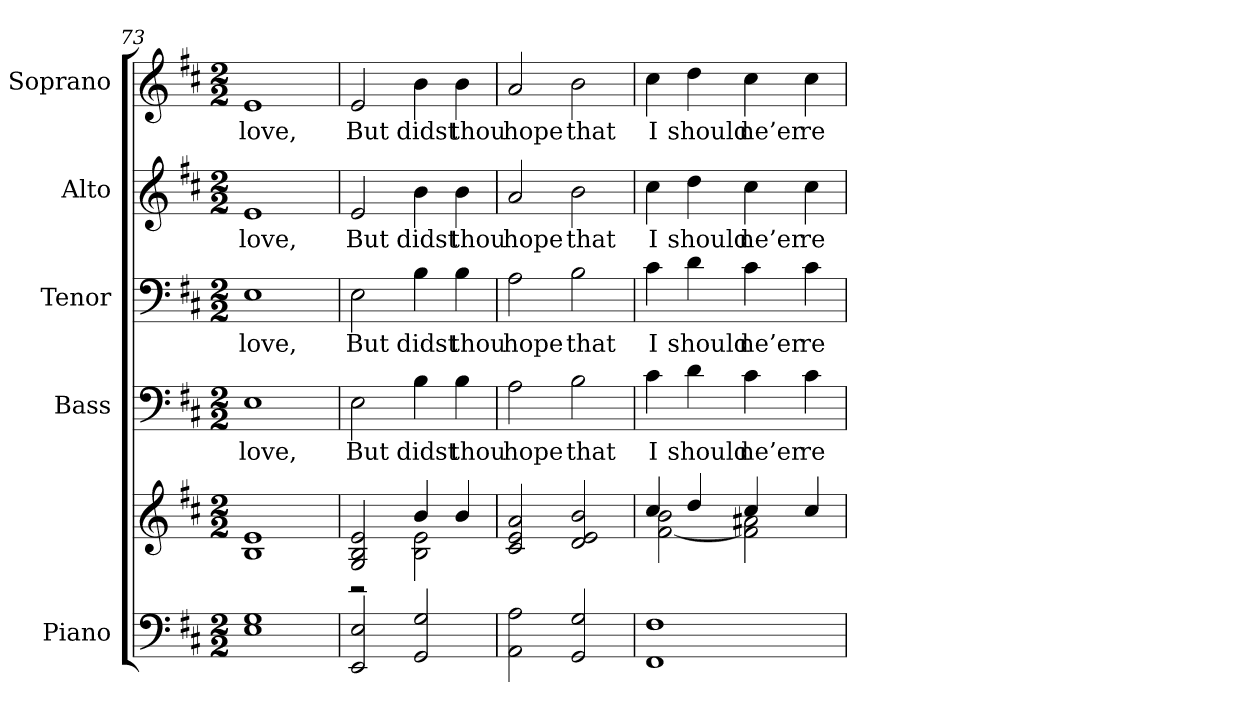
**kern	**kern	**kern	**text	**kern	**text	**kern	**text	**kern	**text
*part5	*part5	*part4	*part4	*part3	*part3	*part2	*part2	*part1	*part1
*staff6	*staff5	*staff4	*staff4	*staff3	*staff3	*staff2	*staff2	*staff1	*staff1
*I"Piano	*	*I"Bass	*	*I"Tenor	*	*I"Alto	*	*I"Soprano	*
*I'Pno.	*	*I'B.	*	*I'T.	*	*I'A.	*	*I'S.	*
*clefF4	*clefG2	*clefF4	*	*clefF4	*	*clefG2	*	*clefG2	*
*k[f#c#]	*k[f#c#]	*k[f#c#]	*	*k[f#c#]	*	*k[f#c#]	*	*k[f#c#]	*
*D:	*D:	*D:	*	*D:	*	*D:	*	*D:	*
*M2/2	*M2/2	*M2/2	*	*M2/2	*	*M2/2	*	*M2/2	*
=73	=73	=73	=73	=73	=73	=73	=73	=73	=73
!	!	!	!LO:LY:b:color=#000000	!	!	!	!	!	!
!	!	!	!	!	!LO:LY:b:color=#000000	!	!	!	!
!	!	!	!	!	!	!	!LO:LY:b:color=#000000	!	!
!	!	!	!	!	!	!	!	!	!LO:LY:b:color=#000000
1Ei 1Gi	1Bi 1ei	1Ei	love,	1Ei	love,	1ei	love,	1ei	love,
=74	=74	=74	=74	=74	=74	=74	=74	=74	=74
*	*^	*	*	*	*	*	*	*	*
!	!	!	!	!LO:LY:b:color=#000000	!	!	!	!	!	!
!	!	!	!	!	!	!LO:LY:b:color=#000000	!	!	!	!
!	!	!	!	!	!	!	!	!LO:LY:b:color=#000000	!	!
!	!	!	!	!	!	!	!	!	!	!LO:LY:b:color=#000000
2EEi/ 2Ei	2Gi/ 2Bi 2ei	2r	2Ei\	But	2Ei\	But	2ei/	But	2ei/	But
!	!	!	!	!LO:LY:b:color=#000000	!	!	!	!	!	!
!	!	!	!	!	!	!LO:LY:b:color=#000000	!	!	!	!
!	!	!	!	!	!	!	!	!LO:LY:b:color=#000000	!	!
!	!	!	!	!	!	!	!	!	!	!LO:LY:b:color=#000000
2GGi/ 2Gi	4bi/	2Bi\ 2ei	4Bi\	didst	4Bi\	didst	4bi\	didst	4bi\	didst
!	!	!	!	!LO:LY:b:color=#000000	!	!	!	!	!	!
!	!	!	!	!	!	!LO:LY:b:color=#000000	!	!	!	!
!	!	!	!	!	!	!	!	!LO:LY:b:color=#000000	!	!
!	!	!	!	!	!	!	!	!	!	!LO:LY:b:color=#000000
.	4bi/	.	4Bi\	thou	4Bi\	thou	4bi\	thou	4bi\	thou
*	*v	*v	*	*	*	*	*	*	*	*
=75	=75	=75	=75	=75	=75	=75	=75	=75	=75
!	!	!	!LO:LY:b:color=#000000	!	!	!	!	!	!
!	!	!	!	!	!LO:LY:b:color=#000000	!	!	!	!
!	!	!	!	!	!	!	!LO:LY:b:color=#000000	!	!
!	!	!	!	!	!	!	!	!	!LO:LY:b:color=#000000
2AAi\ 2Ai	2c#i/ 2ei 2ai	2Ai\	hope	2Ai\	hope	2ai/	hope	2ai/	hope
!	!	!	!LO:LY:b:color=#000000	!	!	!	!	!	!
!	!	!	!	!	!LO:LY:b:color=#000000	!	!	!	!
!	!	!	!	!	!	!	!LO:LY:b:color=#000000	!	!
!	!	!	!	!	!	!	!	!	!LO:LY:b:color=#000000
2GGi/ 2Gi	2di/ 2ei 2bi	2Bi\	that	2Bi\	that	2bi\	that	2bi\	that
!!LO:PB:g=z
=76	=76	=76	=76	=76	=76	=76	=76	=76	=76
*	*^	*	*	*	*	*	*	*	*
!	!	!	!	!LO:LY:b:color=#000000	!	!	!	!	!	!
!	!	!	!	!	!	!LO:LY:b:color=#000000	!	!	!	!
!	!	!	!	!	!	!	!	!LO:LY:b:color=#000000	!	!
!	!	!	!	!	!	!	!	!	!	!LO:LY:b:color=#000000
1FF#i 1F#i	4cc#i/	[<2f#i\ 2bi	4c#i\	I	4c#i\	I	4cc#i\	I	4cc#i\	I
!	!	!	!	!LO:LY:b:color=#000000	!	!	!	!	!	!
!	!	!	!	!	!	!LO:LY:b:color=#000000	!	!	!	!
!	!	!	!	!	!	!	!	!LO:LY:b:color=#000000	!	!
!	!	!	!	!	!	!	!	!	!	!LO:LY:b:color=#000000
.	4ddi/	.	4di\	should	4di\	should	4ddi\	should	4ddi\	should
!	!	!	!	!LO:LY:b:color=#000000	!	!	!	!	!	!
!	!	!	!	!	!	!LO:LY:b:color=#000000	!	!	!	!
!	!	!	!	!	!	!	!	!LO:LY:b:color=#000000	!	!
!	!	!	!	!	!	!	!	!	!	!LO:LY:b:color=#000000
.	4cc#i/	2f#i\] 2a#Xi	4c#i\	ne’er	4c#i\	ne’er	4cc#i\	ne’er	4cc#i\	ne’er
!	!	!	!	!LO:LY:b:color=#000000	!	!	!	!	!	!
!	!	!	!	!	!	!LO:LY:b:color=#000000	!	!	!	!
!	!	!	!	!	!	!	!	!LO:LY:b:color=#000000	!	!
!	!	!	!	!	!	!	!	!	!	!LO:LY:b:color=#000000
.	4cc#i/	.	4c#i\	re-	4c#i\	re-	4cc#i\	re-	4cc#i\	re-
*	*v	*v	*	*	*	*	*	*	*	*
=	=	=	=	=	=	=	=	=	=
*-	*-	*-	*-	*-	*-	*-	*-	*-	*-
